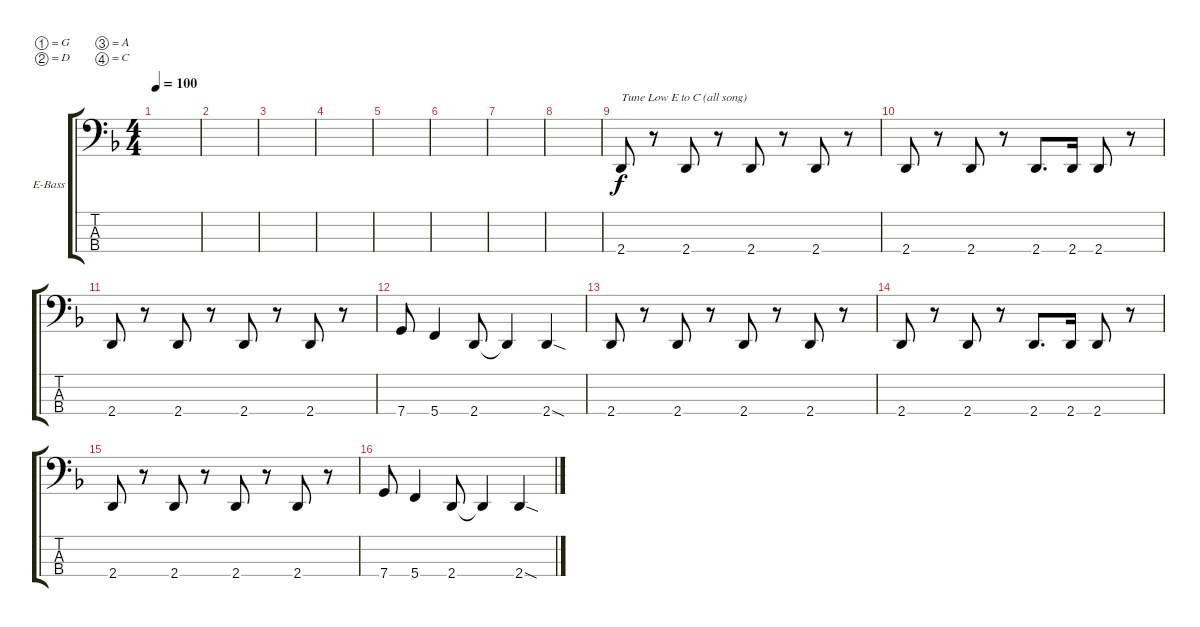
\bracketExtendMode groupsimilarinstruments
\firstSystemTrackNameOrientation horizontal
\otherSystemsTrackNameOrientation horizontal
\track ("Bass" "E-Bass") {instrument electricbassfinger}
\staff {score tabs}
\tuning (G2 D2 A1 C1)
\ts (4 4)
\tempo 100
\clef f4
\ks dminor
|
|
|
|
|
|
|
|
2.4.8{txt "Tune Low E to C (all song)"} r.8 2.4.8 r.8 2.4.8 r.8 2.4.8 r.8 |
2.4.8 r.8 2.4.8 r.8 2.4.8{d} 2.4.16 2.4.8 r.8 |
2.4.8 r.8 2.4.8 r.8 2.4.8 r.8 2.4.8 r.8 |
7.4.8 5.4.4 2.4.8 2.4{t}.4 2.4{sod}.4 |
2.4.8 r.8 2.4.8 r.8 2.4.8 r.8 2.4.8 r.8 |
2.4.8 r.8 2.4.8 r.8 2.4.8{d} 2.4.16 2.4.8 r.8 |
2.4.8 r.8 2.4.8 r.8 2.4.8 r.8 2.4.8 r.8 |
7.4.8 5.4.4 2.4.8 2.4{t}.4 2.4{sod}.4
